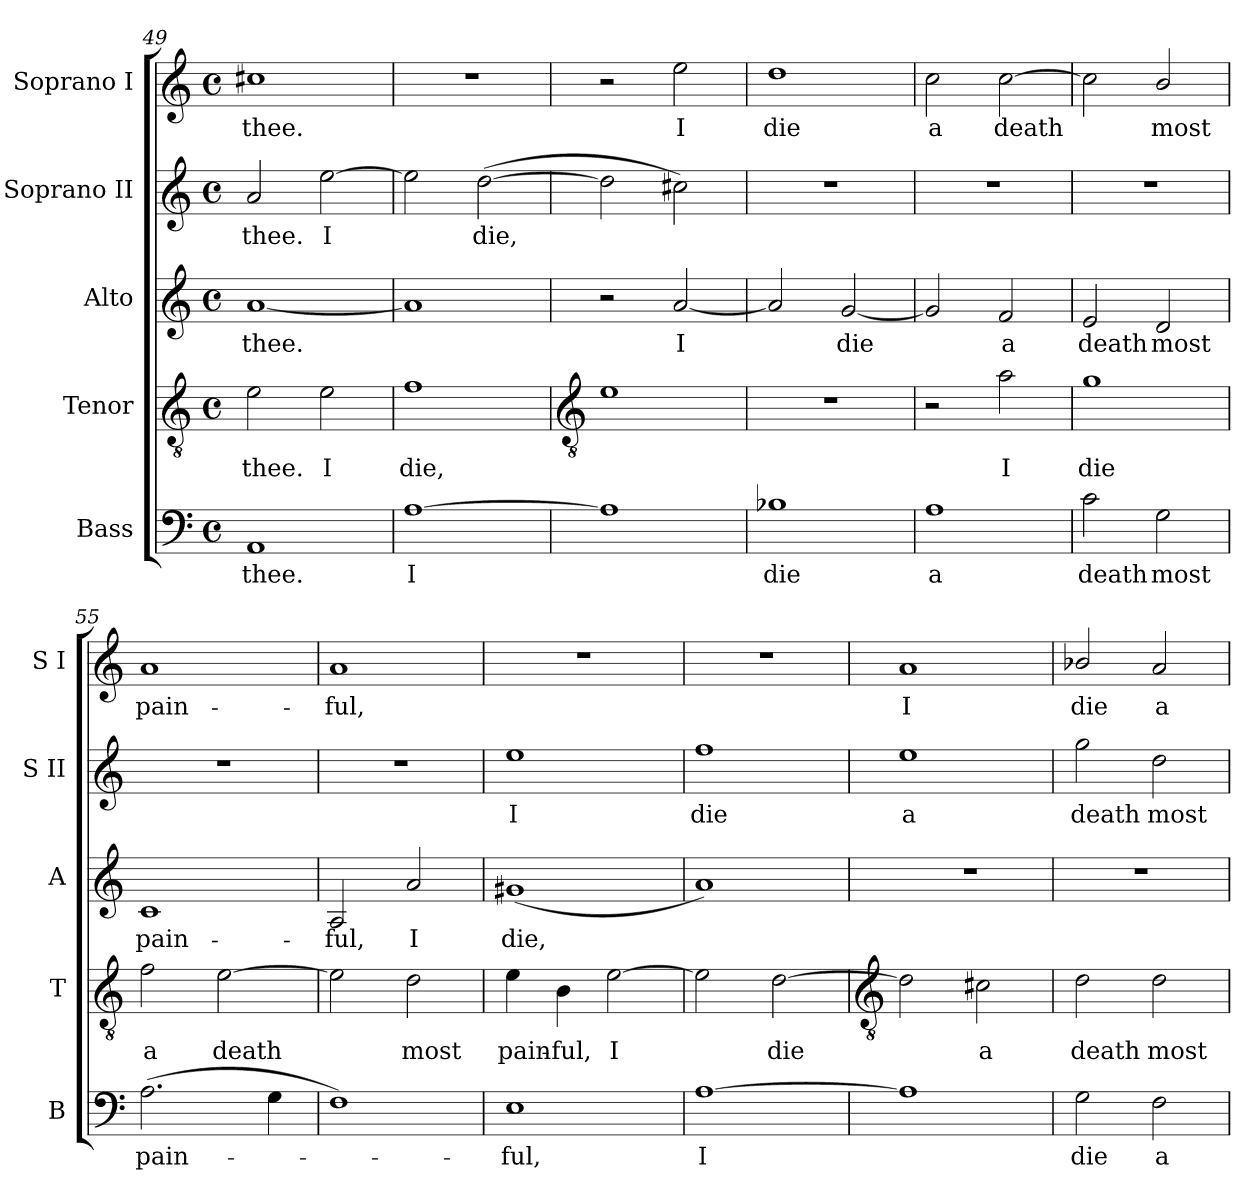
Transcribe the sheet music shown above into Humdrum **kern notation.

**kern	**text	**kern	**text	**kern	**text	**kern	**text	**kern	**text
*part5	*part5	*part4	*part4	*part3	*part3	*part2	*part2	*part1	*part1
*staff5	*staff5	*staff4	*staff4	*staff3	*staff3	*staff2	*staff2	*staff1	*staff1
*I"Bass	*	*I"Tenor	*	*I"Alto	*	*I"Soprano II	*	*I"Soprano I	*
*I'B	*	*I'T	*	*I'A	*	*I'S II	*	*I'S I	*
*clefF4	*	*clefGv2	*	*clefG2	*	*clefG2	*	*clefG2	*
*k[]	*	*k[]	*	*k[]	*	*k[]	*	*k[]	*
*C:	*	*C:	*	*C:	*	*C:	*	*C:	*
*M4/4	*	*M4/4	*	*M4/4	*	*M4/4	*	*M4/4	*
*met(c)	*	*met(c)	*	*met(c)	*	*met(c)	*	*met(c)	*
=49	=49	=49	=49	=49	=49	=49	=49	=49	=49
!	!LO:LY:b	!	!LO:LY:b	!	!LO:LY:b	!	!LO:LY:b	!	!LO:LY:b
1AA	thee.	2e	thee.	[1a	thee.	2a	thee.	1cc#X	thee.
!	!	!	!LO:LY:b	!	!	!	!LO:LY:b	!	!
.	.	2e	I	.	.	[2ee	I	.	.
=50	=50	=50	=50	=50	=50	=50	=50	=50	=50
!	!LO:LY:b	!	!LO:LY:b	!	!	!	!	!	!
[1A	I	1f	die,	1a]	.	2ee]	.	1r	.
!	!	!	!	!	!	!	!LO:LY:b	!	!
.	.	.	.	.	.	(>[2dd	die,	.	.
!!LO:LB:g=z
=51	=51	=51	=51	=51	=51	=51	=51	=51	=51
*	*	*clefGv2	*	*	*	*	*	*	*
1A]	.	1e	.	2r	.	2dd]	.	2r	.
!	!	!	!	!	!LO:LY:b	!	!	!	!LO:LY:b
.	.	.	.	[2a	I	2cc#X)	.	2ee	I
=52	=52	=52	=52	=52	=52	=52	=52	=52	=52
!	!LO:LY:b	!	!	!	!	!	!	!	!LO:LY:b
1B-X	die	1r	.	2a]	.	1r	.	1dd	die
!	!	!	!	!	!LO:LY:b	!	!	!	!
.	.	.	.	[2g	die	.	.	.	.
=53	=53	=53	=53	=53	=53	=53	=53	=53	=53
!	!LO:LY:b	!	!	!	!	!	!	!	!LO:LY:b
1A	a	2r	.	2g]	.	1r	.	2cc	a
!	!	!	!LO:LY:b	!	!LO:LY:b	!	!	!	!LO:LY:b
.	.	2a	I	2f	a	.	.	[2cc	death
=54	=54	=54	=54	=54	=54	=54	=54	=54	=54
!	!LO:LY:b	!	!LO:LY:b	!	!LO:LY:b	!	!	!	!
2c	death	1g	die	2e	death	1r	.	2cc]	.
!	!LO:LY:b	!	!	!	!LO:LY:b	!	!	!	!LO:LY:b
2G	most	.	.	2d	most	.	.	2b/	most
=55	=55	=55	=55	=55	=55	=55	=55	=55	=55
!	!LO:LY:b	!	!LO:LY:b	!	!LO:LY:b	!	!	!	!LO:LY:b
(>2.A	pain-	2f	a	1c	pain-	1r	.	1a	pain-
!	!	!	!LO:LY:b	!	!	!	!	!	!
.	.	[2e	death	.	.	.	.	.	.
4G	.	.	.	.	.	.	.	.	.
=56	=56	=56	=56	=56	=56	=56	=56	=56	=56
!	!	!	!	!	!LO:LY:b	!	!	!	!LO:LY:b
1F)	.	2e]	.	2A	-ful,	1r	.	1a	-ful,
!	!	!	!LO:LY:b	!	!LO:LY:b	!	!	!	!
.	.	2d	most	2a	I	.	.	.	.
=57	=57	=57	=57	=57	=57	=57	=57	=57	=57
!	!LO:LY:b	!	!LO:LY:b	!	!LO:LY:b	!	!LO:LY:b	!	!
1E	ful,	4e	pain-	(<1g#X	die,	1ee	I	1r	.
!	!	!	!LO:LY:b	!	!	!	!	!	!
.	.	4B	-ful,	.	.	.	.	.	.
!	!	!	!LO:LY:b	!	!	!	!	!	!
.	.	[2e	I	.	.	.	.	.	.
=58	=58	=58	=58	=58	=58	=58	=58	=58	=58
!	!LO:LY:b	!	!	!	!	!	!LO:LY:b	!	!
[1A	I	2e]	.	1a)	.	1ff	die	1r	.
!	!	!	!LO:LY:b	!	!	!	!	!	!
.	.	[2d	die	.	.	.	.	.	.
!!LO:LB:g=z
=59	=59	=59	=59	=59	=59	=59	=59	=59	=59
*	*	*clefGv2	*	*	*	*	*	*	*
!	!	!	!	!	!	!	!LO:LY:b	!	!LO:LY:b
1A]	.	2d]	.	1r	.	1ee	a	1a	I
!	!	!	!LO:LY:b	!	!	!	!	!	!
.	.	2c#X	a	.	.	.	.	.	.
=60	=60	=60	=60	=60	=60	=60	=60	=60	=60
!	!LO:LY:b	!	!LO:LY:b	!	!	!	!LO:LY:b	!	!LO:LY:b
2G	die	2d	death	1r	.	2gg	death	2b-X/	die
!	!LO:LY:b	!	!LO:LY:b	!	!	!	!LO:LY:b	!	!LO:LY:b
2F	a	2d	most	.	.	2dd	most	2a	a
=	=	=	=	=	=	=	=	=	=
*-	*-	*-	*-	*-	*-	*-	*-	*-	*-
